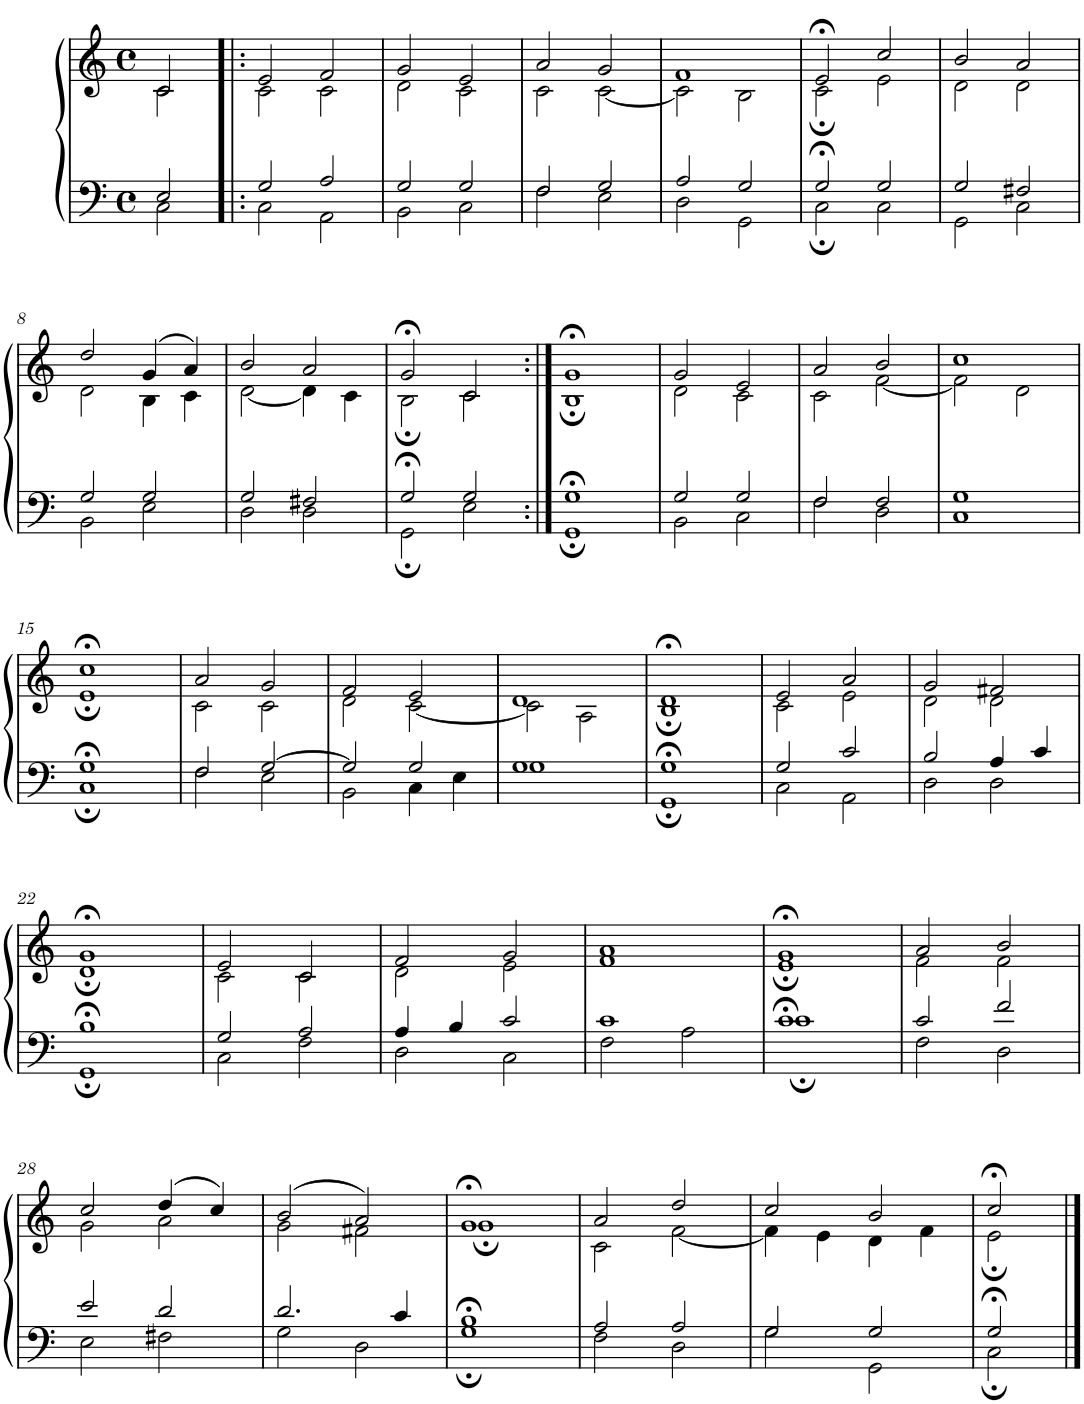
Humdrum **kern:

**kern	**kern
*part1	*part1
*staff2	*staff1
*I"Piano	*
*I'Pno.	*
*clefF4	*clefG2
*k[]	*k[]
*M4/4	*M4/4
*met(c)	*met(c)
=1	=1
*^	*^
2E/	2C\	2c/	2c\
=2!|:	=2!|:	=2!|:	=2!|:
2G/	2C\	2e/	2c\
2A/	2AA\	2f/	2c\
=3	=3	=3	=3
2G/	2BB\	2g/	2d\
2G/	2C\	2e/	2c\
=4	=4	=4	=4
2F/	2F\	2a/	2c\
2G/	2E\	2g/	[2c\
=5	=5	=5	=5
2A/	2D\	1f	2c\]
2G/	2GG\	.	2B\
=6	=6	=6	=6
2G;</	2C;\	2e;</	2c;\
2G/	2C\	2cc/	2e\
=7	=7	=7	=7
2G/	2GG\	2b/	2d\
2F#X/	2C\	2a/	2d\
!!LO:LB:g=z	!!
=8	=8	=8	=8
2G/	2BB\	2dd/	2d\
2G/	2E\	(4g/	4B\
.	.	4a/)	4c\
=9	=9	=9	=9
2G/	2D\	2b/	[2d\
2F#X/	2D\	2a/	4d\]
.	.	.	4c\
=10	=10	=10	=10
2G;</	2GG;\	2g;</	2B;\
2G/	2E\	2c/	2c\
=11:|!	=11:|!	=11:|!	=11:|!
1G;<	1GG;	1g;<	1B;
=12	=12	=12	=12
2G/	2BB\	2g/	2d\
2G/	2C\	2e/	2c\
=13	=13	=13	=13
2F/	2F\	2a/	2c\
2F/	2D\	2b/	[2f\
=14	=14	=14	=14
1G	1C	1cc	2f\]
.	.	.	2d\
!!LO:LB:g=z	!!
=15	=15	=15	=15
1G;<	1C;	1cc;<	1e;
=16	=16	=16	=16
2F/	2F\	2a/	2c\
[2G/	2E\	2g/	2c\
=17	=17	=17	=17
2G/]	2BB\	2f/	2d\
2G/	4C\	2e/	[2c\
.	4E\	.	.
=18	=18	=18	=18
1G	1G	1d	2c\]
.	.	.	2A\
=19	=19	=19	=19
1G;<	1GG;	1d;<	1B;
=20	=20	=20	=20
2G/	2C\	2e/	2c\
2c/	2AA\	2a/	2e\
=21	=21	=21	=21
2B/	2D\	2g/	2d\
4A/	2D\	2f#X/	2d\
4c/	.	.	.
!!LO:LB:g=z	!!
=22	=22	=22	=22
1B;<	1GG;	1g;<	1d;
=23	=23	=23	=23
2G/	2C\	2e/	2c\
2A/	2F\	2c/	2c\
=24	=24	=24	=24
4A/	2D\	2f/	2d\
4B/	.	.	.
2c/	2C\	2g/	2e\
=25	=25	=25	=25
1c	2F\	1a	1f
.	2A\	.	.
=26	=26	=26	=26
1c;<	1c;	1g;<	1e;
=27	=27	=27	=27
2c/	2F\	2a/	2f\
2f/	2D\	2b/	2f\
!!LO:LB:g=z	!!
=28	=28	=28	=28
2e/	2E\	2cc/	2g\
2d/	2F#X\	(4dd/	2a\
.	.	4cc/)	.
=29	=29	=29	=29
2.d/	2G\	(2b/	2g\
.	2D\	2a/)	2f#X\
4c/	.	.	.
=30	=30	=30	=30
1B;<	1G;	1g;<	1g;
=31	=31	=31	=31
2A/	2F\	2a/	2c\
2A/	2D\	2dd/	[2f\
=32	=32	=32	=32
2G/	2G\	2cc/	4f\]
.	.	.	4e\
2G/	2GG\	2b/	4d\
.	.	.	4f\
=33	=33	=33	=33
2G;</	2C;\	2cc;</	2e;\
*v	*v	*	*
*	*v	*v
==	==
*-	*-
